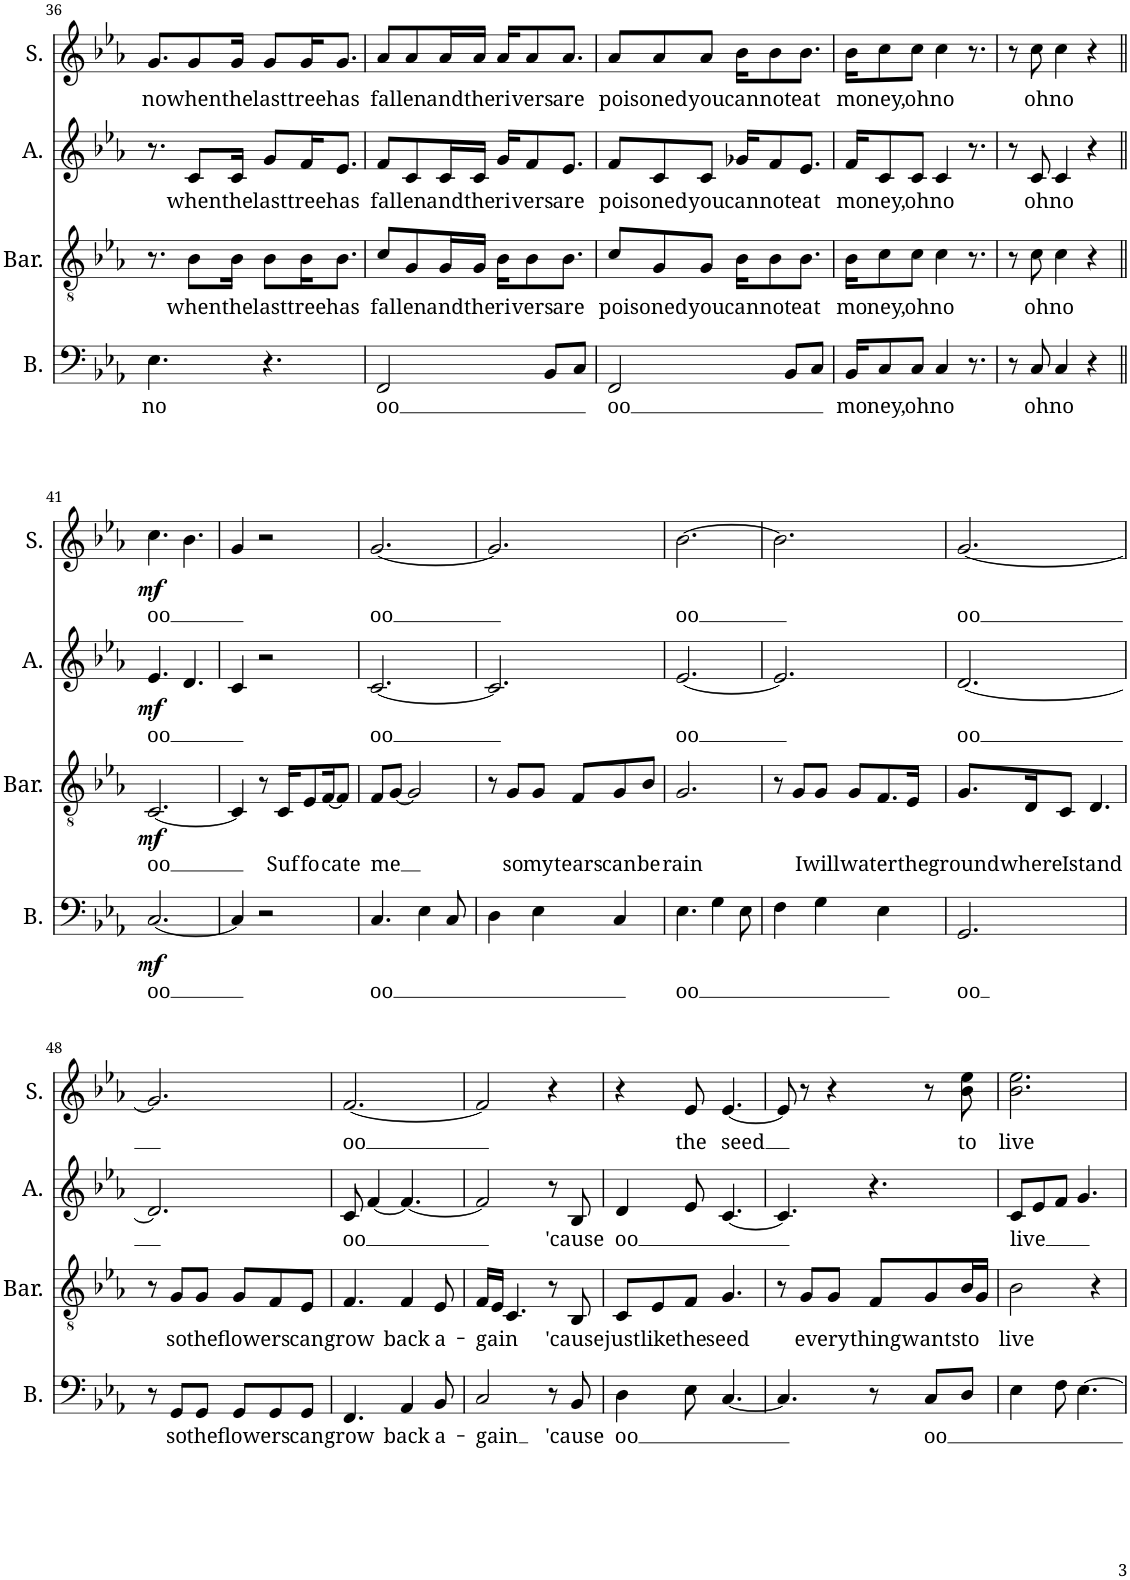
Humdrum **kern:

**kern	**text	**dynam	**kern	**text	**dynam	**kern	**text	**dynam	**kern	**text	**dynam
*part4	*part4	*part4	*part3	*part3	*part3	*part2	*part2	*part2	*part1	*part1	*part1
*staff4	*staff4	*staff4	*staff3	*staff3	*staff3	*staff2	*staff2	*staff2	*staff1	*staff1	*staff1
*I"Bass	*	*	*I"Baritone	*	*	*I"Alto	*	*	*I"Soprano	*	*
*I'B.	*	*	*I'Bar.	*	*	*I'A.	*	*	*I'S.	*	*
!!LO:PB:g=z
*clefF4	*	*	*clefGv2	*	*	*clefG2	*	*	*clefG2	*	*
*k[b-e-a-]	*	*	*k[b-e-a-]	*	*	*k[b-e-a-]	*	*	*k[b-e-a-]	*	*
*M6/8	*	*	*M6/8	*	*	*M6/8	*	*	*M6/8	*	*
=36	=36	=36	=36	=36	=36	=36	=36	=36	=36	=36	=36
!	!LO:LY:b	!	!	!	!	!	!	!	!	!LO:LY:b	!
4.E-\	no	.	8.r	.	.	8.r	.	.	8.g/L	no	.
!	!	!	!	!LO:LY:b	!	!	!LO:LY:b	!	!	!LO:LY:b	!
.	.	.	8B-\L	when	.	8c/L	when	.	8g/	when	.
!	!	!	!	!LO:LY:b	!	!	!LO:LY:b	!	!	!LO:LY:b	!
.	.	.	16B-\Jk	the	.	16c/Jk	the	.	16g/Jk	the	.
!	!	!	!	!LO:LY:b	!	!	!LO:LY:b	!	!	!LO:LY:b	!
4.r	.	.	8B-\L	last	.	8g/L	last	.	8g/L	last	.
!	!	!	!	!LO:LY:b	!	!	!LO:LY:b	!	!	!LO:LY:b	!
.	.	.	16B-\K	tree	.	16f/K	tree	.	16g/K	tree	.
!	!	!	!	!LO:LY:b	!	!	!LO:LY:b	!	!	!LO:LY:b	!
.	.	.	8.B-\J	has	.	8.e-/J	has	.	8.g/J	has	.
=37	=37	=37	=37	=37	=37	=37	=37	=37	=37	=37	=37
!	!LO:LY:b	!	!	!LO:LY:b	!	!	!LO:LY:b	!	!	!LO:LY:b	!
2FF/	oo	.	8c/L	fal-	.	8f/L	fal-	.	8a-/L	fal-	.
!	!	!	!	!LO:LY:b	!	!	!LO:LY:b	!	!	!LO:LY:b	!
.	.	.	8G/	-len	.	8c/	-len	.	8a-/	-len	.
!	!	!	!	!LO:LY:b	!	!	!LO:LY:b	!	!	!LO:LY:b	!
.	.	.	16G/L	and	.	16c/L	and	.	16a-/L	and	.
!	!	!	!	!LO:LY:b	!	!	!LO:LY:b	!	!	!LO:LY:b	!
.	.	.	16G/JJ	the	.	16c/JJ	the	.	16a-/JJ	the	.
!	!	!	!	!LO:LY:b	!	!	!LO:LY:b	!	!	!LO:LY:b	!
.	.	.	16B-\KL	ri-	.	16g/KL	ri-	.	16a-/KL	ri-	.
!	!	!	!	!LO:LY:b	!	!	!LO:LY:b	!	!	!LO:LY:b	!
.	.	.	8B-\	-vers	.	8f/	-vers	.	8a-/	-vers	.
8BB-/L	.	.	.	.	.	.	.	.	.	.	.
!	!	!	!	!LO:LY:b	!	!	!LO:LY:b	!	!	!LO:LY:b	!
.	.	.	8.B-\J	are	.	8.e-/J	are	.	8.a-/J	are	.
8C/J	.	.	.	.	.	.	.	.	.	.	.
=38	=38	=38	=38	=38	=38	=38	=38	=38	=38	=38	=38
!	!LO:LY:b	!	!	!LO:LY:b	!	!	!LO:LY:b	!	!	!LO:LY:b	!
2FF/	oo	.	8c/L	poi-	.	8f/L	poi-	.	8a-/L	poi-	.
!	!	!	!	!LO:LY:b	!	!	!LO:LY:b	!	!	!LO:LY:b	!
.	.	.	8G/	-soned	.	8c/	-soned	.	8a-/	-soned	.
!	!	!	!	!LO:LY:b	!	!	!LO:LY:b	!	!	!LO:LY:b	!
.	.	.	8G/J	you	.	8c/J	you	.	8a-/J	you	.
!	!	!	!	!LO:LY:b	!	!	!LO:LY:b	!	!	!LO:LY:b	!
.	.	.	16B-\KL	can-	.	16g-X/KL	can-	.	16b-\KL	can-	.
!	!	!	!	!LO:LY:b	!	!	!LO:LY:b	!	!	!LO:LY:b	!
.	.	.	8B-\	-not	.	8f/	-not	.	8b-\	-not	.
8BB-/L	.	.	.	.	.	.	.	.	.	.	.
!	!	!	!	!LO:LY:b	!	!	!LO:LY:b	!	!	!LO:LY:b	!
.	.	.	8.B-\J	eat	.	8.e-/J	eat	.	8.b-\J	eat	.
8C/J	.	.	.	.	.	.	.	.	.	.	.
=39	=39	=39	=39	=39	=39	=39	=39	=39	=39	=39	=39
!	!LO:LY:b	!	!	!LO:LY:b	!	!	!LO:LY:b	!	!	!LO:LY:b	!
16BB-/KL	mo-	.	16B-\KL	mo-	.	16f/KL	mo-	.	16b-\KL	mo-	.
!	!LO:LY:b	!	!	!LO:LY:b	!	!	!LO:LY:b	!	!	!LO:LY:b	!
8C/	-ney,	.	8c\	ney,	.	8c/	-ney,	.	8cc\	-ney,	.
!	!LO:LY:b	!	!	!LO:LY:b	!	!	!LO:LY:b	!	!	!LO:LY:b	!
8C/J	oh	.	8c\J	oh	.	8c/J	oh	.	8cc\J	oh	.
!	!LO:LY:b	!	!	!LO:LY:b	!	!	!LO:LY:b	!	!	!LO:LY:b	!
4C/	no	.	4c\	no	.	4c/	no	.	4cc\	no	.
8.r	.	.	8.r	.	.	8.r	.	.	8.r	.	.
=40	=40	=40	=40	=40	=40	=40	=40	=40	=40	=40	=40
8r	.	.	8r	.	.	8r	.	.	8r	.	.
!	!LO:LY:b	!	!	!LO:LY:b	!	!	!LO:LY:b	!	!	!LO:LY:b	!
8C/	oh	.	8c\	oh	.	8c/	oh	.	8cc\	oh	.
!	!LO:LY:b	!	!	!LO:LY:b	!	!	!LO:LY:b	!	!	!LO:LY:b	!
4C/	no	.	4c\	no	.	4c/	no	.	4cc\	no	.
4r	.	.	4r	.	.	4r	.	.	4r	.	.
!!LO:LB:g=z
=41||	=41||	=41||	=41||	=41||	=41||	=41||	=41||	=41||	=41||	=41||	=41||
!	!LO:LY:b	!LO:DY:b	!	!LO:LY:b	!LO:DY:b	!	!LO:LY:b	!LO:DY:b	!	!LO:LY:b	!LO:DY:b
[2.C/	oo	mf	[2.C/	oo	mf	4.e-/	oo	mf	4.cc\	oo	mf
.	.	.	.	.	.	4.d/	.	.	4.b-\	.	.
=42	=42	=42	=42	=42	=42	=42	=42	=42	=42	=42	=42
4C/]	.	.	4C/]	.	.	4c/	.	.	4g/	.	.
2r	.	.	8r	.	.	2r	.	.	2r	.	.
!	!	!	!	!LO:LY:b	!	!	!	!	!	!	!
.	.	.	16C/KL	Suf-	.	.	.	.	.	.	.
!	!	!	!	!LO:LY:b	!	!	!	!	!	!	!
.	.	.	8E-/	-fo-	.	.	.	.	.	.	.
!	!	!	!	!LO:LY:b	!	!	!	!	!	!	!
.	.	.	[16F/K	-cate	.	.	.	.	.	.	.
.	.	.	8F/J]	.	.	.	.	.	.	.	.
=43	=43	=43	=43	=43	=43	=43	=43	=43	=43	=43	=43
!	!LO:LY:b	!	!	!LO:LY:b	!	!	!LO:LY:b	!	!	!LO:LY:b	!
4.C/	oo	.	8F/L	me	.	[2.c/	oo	.	[2.g/	oo	.
.	.	.	[8G/J	.	.	.	.	.	.	.	.
.	.	.	2G/]	.	.	.	.	.	.	.	.
4E-\	.	.	.	.	.	.	.	.	.	.	.
8C/	.	.	.	.	.	.	.	.	.	.	.
=44	=44	=44	=44	=44	=44	=44	=44	=44	=44	=44	=44
4D\	.	.	8r	.	.	2.c/]	.	.	2.g/]	.	.
!	!	!	!	!LO:LY:b	!	!	!	!	!	!	!
.	.	.	8G/L	so	.	.	.	.	.	.	.
!	!	!	!	!LO:LY:b	!	!	!	!	!	!	!
4E-\	.	.	8G/J	my	.	.	.	.	.	.	.
!	!	!	!	!LO:LY:b	!	!	!	!	!	!	!
.	.	.	8F/L	tears	.	.	.	.	.	.	.
!	!	!	!	!LO:LY:b	!	!	!	!	!	!	!
4C/	.	.	8G/	can	.	.	.	.	.	.	.
!	!	!	!	!LO:LY:b	!	!	!	!	!	!	!
.	.	.	8B-/J	be	.	.	.	.	.	.	.
=45	=45	=45	=45	=45	=45	=45	=45	=45	=45	=45	=45
!	!LO:LY:b	!	!	!LO:LY:b	!	!	!LO:LY:b	!	!	!LO:LY:b	!
4.E-\	oo	.	2.G/	rain	.	[2.e-/	oo	.	[2.b-\	oo	.
4G\	.	.	.	.	.	.	.	.	.	.	.
8E-\	.	.	.	.	.	.	.	.	.	.	.
=46	=46	=46	=46	=46	=46	=46	=46	=46	=46	=46	=46
4F\	.	.	8r	.	.	2.e-/]	.	.	2.b-\]	.	.
!	!	!	!	!LO:LY:b	!	!	!	!	!	!	!
.	.	.	8G/L	I	.	.	.	.	.	.	.
!	!	!	!	!LO:LY:b	!	!	!	!	!	!	!
4G\	.	.	8G/J	will	.	.	.	.	.	.	.
!	!	!	!	!LO:LY:b	!	!	!	!	!	!	!
.	.	.	8G/L	wa-	.	.	.	.	.	.	.
!	!	!	!	!LO:LY:b	!	!	!	!	!	!	!
4E-\	.	.	8.F/	-ter	.	.	.	.	.	.	.
!	!	!	!	!LO:LY:b	!	!	!	!	!	!	!
.	.	.	16E-/Jk	the	.	.	.	.	.	.	.
=47	=47	=47	=47	=47	=47	=47	=47	=47	=47	=47	=47
!	!LO:LY:b	!	!	!LO:LY:b	!	!	!LO:LY:b	!	!	!LO:LY:b	!
2.GG/	oo	.	8.G/L	ground	.	[2.d/	oo	.	[2.g/	oo	.
!	!	!	!	!LO:LY:b	!	!	!	!	!	!	!
.	.	.	16D/K	where	.	.	.	.	.	.	.
!	!	!	!	!LO:LY:b	!	!	!	!	!	!	!
.	.	.	8C/J	I	.	.	.	.	.	.	.
!	!	!	!	!LO:LY:b	!	!	!	!	!	!	!
.	.	.	4.D/	stand	.	.	.	.	.	.	.
!!LO:LB:g=z
=48	=48	=48	=48	=48	=48	=48	=48	=48	=48	=48	=48
8r	.	.	8r	.	.	2.d/]	.	.	2.g/]	.	.
!	!LO:LY:b	!	!	!LO:LY:b	!	!	!	!	!	!	!
8GG/L	so	.	8G/L	so	.	.	.	.	.	.	.
!	!LO:LY:b	!	!	!LO:LY:b	!	!	!	!	!	!	!
8GG/J	the	.	8G/J	the	.	.	.	.	.	.	.
!	!LO:LY:b	!	!	!LO:LY:b	!	!	!	!	!	!	!
8GG/L	flow-	.	8G/L	flow-	.	.	.	.	.	.	.
!	!LO:LY:b	!	!	!LO:LY:b	!	!	!	!	!	!	!
8GG/	-ers	.	8F/	-ers	.	.	.	.	.	.	.
!	!LO:LY:b	!	!	!LO:LY:b	!	!	!	!	!	!	!
8GG/J	can	.	8E-/J	can	.	.	.	.	.	.	.
=49	=49	=49	=49	=49	=49	=49	=49	=49	=49	=49	=49
!	!LO:LY:b	!	!	!LO:LY:b	!	!	!LO:LY:b	!	!	!LO:LY:b	!
4.FF/	grow	.	4.F/	grow	.	8c/	oo	.	[2.f/	oo	.
.	.	.	.	.	.	[4f/	.	.	.	.	.
!	!LO:LY:b	!	!	!LO:LY:b	!	!	!	!	!	!	!
4AA-/	back	.	4F/	back	.	4.f/_	.	.	.	.	.
!	!LO:LY:b	!	!	!LO:LY:b	!	!	!	!	!	!	!
8BB-/	a-	.	8E-/	a-	.	.	.	.	.	.	.
=50	=50	=50	=50	=50	=50	=50	=50	=50	=50	=50	=50
!	!LO:LY:b	!	!	!LO:LY:b	!	!	!	!	!	!	!
2C/	-gain	.	16F/LL	-gain	.	2f/]	.	.	2f/]	.	.
.	.	.	16E-/JJ	.	.	.	.	.	.	.	.
.	.	.	4.C/	.	.	.	.	.	.	.	.
8r	.	.	8r	.	.	8r	.	.	4r	.	.
!	!LO:LY:b	!	!	!LO:LY:b	!	!	!LO:LY:b	!	!	!	!
8BB-/	'cause	.	8BB-/	'cause	.	8B-/	'cause	.	.	.	.
=51	=51	=51	=51	=51	=51	=51	=51	=51	=51	=51	=51
!	!LO:LY:b	!	!	!LO:LY:b	!	!	!LO:LY:b	!	!	!	!
4D\	oo	.	8C/L	just	.	4d/	oo	.	4r	.	.
!	!	!	!	!LO:LY:b	!	!	!	!	!	!	!
.	.	.	8E-/	like	.	.	.	.	.	.	.
!	!	!	!	!LO:LY:b	!	!	!	!	!	!LO:LY:b	!
8E-\	.	.	8F/J	the	.	8e-/	.	.	8e-/	the	.
!	!	!	!	!LO:LY:b	!	!	!	!	!	!LO:LY:b	!
[4.C/	.	.	4.G/	seed	.	[4.c/	.	.	[4.e-/	seed	.
=52	=52	=52	=52	=52	=52	=52	=52	=52	=52	=52	=52
4.C/]	.	.	8r	.	.	4.c/]	.	.	8e-/]	.	.
!	!	!	!	!LO:LY:b	!	!	!	!	!	!	!
.	.	.	8G/L	ev-	.	.	.	.	8r	.	.
!	!	!	!	!LO:LY:b	!	!	!	!	!	!	!
.	.	.	8G/J	-ery-	.	.	.	.	4r	.	.
!	!	!	!	!LO:LY:b	!	!	!	!	!	!	!
8r	.	.	8F/L	-thing	.	4.r	.	.	.	.	.
!	!LO:LY:b	!	!	!LO:LY:b	!	!	!	!	!	!	!
8C/L	oo	.	8G/	wants	.	.	.	.	8r	.	.
!	!	!	!	!LO:LY:b	!	!	!	!	!	!LO:LY:b	!
8D/J	.	.	16B-/L	to	.	.	.	.	8b-\ 8ee-\	to	.
.	.	.	16G/JJ	.	.	.	.	.	.	.	.
=53	=53	=53	=53	=53	=53	=53	=53	=53	=53	=53	=53
!	!	!	!	!LO:LY:b	!	!	!LO:LY:b	!	!	!LO:LY:b	!
4E-\	.	.	2B-\	-live	.	8c/L	-live	.	2.b-\ 2.ee-\	live	.
.	.	.	.	.	.	8e-/	.	.	.	.	.
8F\	.	.	.	.	.	8f/J	.	.	.	.	.
[4.E-\	.	.	.	.	.	4.g/	.	.	.	.	.
.	.	.	4r	.	.	.	.	.	.	.	.
=	=	=	=	=	=	=	=	=	=	=	=
*-	*-	*-	*-	*-	*-	*-	*-	*-	*-	*-	*-
